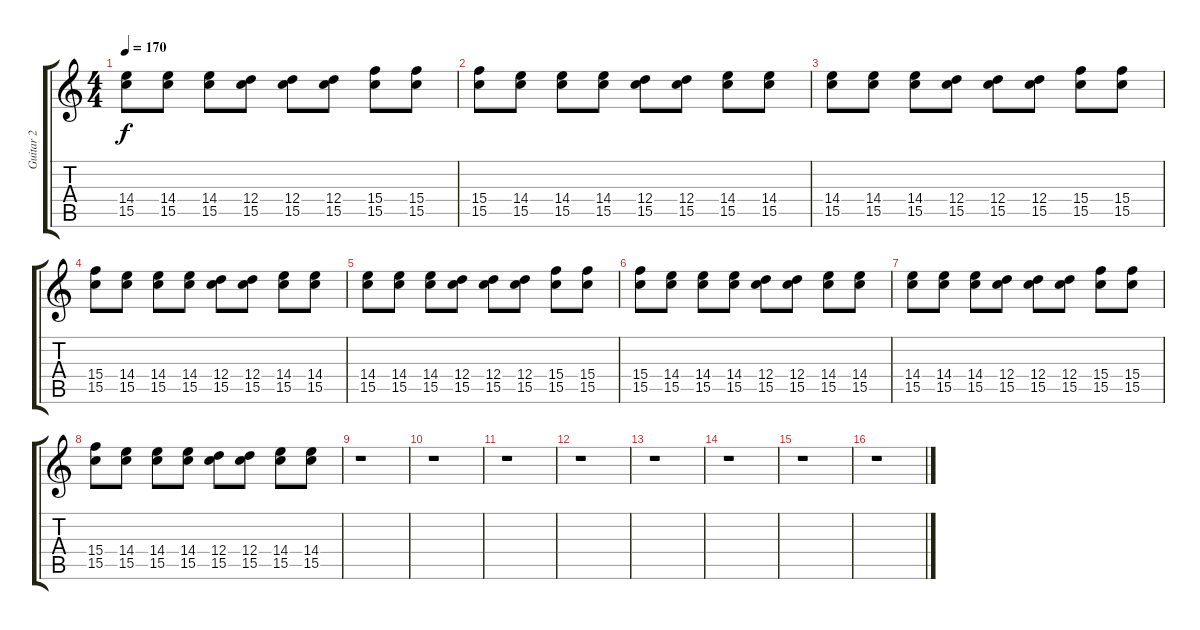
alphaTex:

\track ("Guitar 2" "Guitar 2") {instrument distortionguitar}
\staff {score tabs}
\tuning (E4 B3 G3 D3 A2 E2) {hide}
\ts (4 4)
\tempo 170
\clef g2
\ks c
(14.4 15.5).8{dy f} (14.4 15.5).8 (14.4 15.5).8 (12.4 15.5).8 (12.4 15.5).8 (12.4 15.5).8 (15.4 15.5).8 (15.4 15.5).8 |
(15.4 15.5).8 (14.4 15.5).8 (14.4 15.5).8 (14.4 15.5).8 (12.4 15.5).8 (12.4 15.5).8 (14.4 15.5).8 (14.4 15.5).8 |
(14.4 15.5).8 (14.4 15.5).8 (14.4 15.5).8 (12.4 15.5).8 (12.4 15.5).8 (12.4 15.5).8 (15.4 15.5).8 (15.4 15.5).8 |
(15.4 15.5).8 (14.4 15.5).8 (14.4 15.5).8 (14.4 15.5).8 (12.4 15.5).8 (12.4 15.5).8 (14.4 15.5).8 (14.4 15.5).8 |
(14.4 15.5).8 (14.4 15.5).8 (14.4 15.5).8 (12.4 15.5).8 (12.4 15.5).8 (12.4 15.5).8 (15.4 15.5).8 (15.4 15.5).8 |
(15.4 15.5).8 (14.4 15.5).8 (14.4 15.5).8 (14.4 15.5).8 (12.4 15.5).8 (12.4 15.5).8 (14.4 15.5).8 (14.4 15.5).8 |
(14.4 15.5).8 (14.4 15.5).8 (14.4 15.5).8 (12.4 15.5).8 (12.4 15.5).8 (12.4 15.5).8 (15.4 15.5).8 (15.4 15.5).8 |
(15.4 15.5).8 (14.4 15.5).8 (14.4 15.5).8 (14.4 15.5).8 (12.4 15.5).8 (12.4 15.5).8 (14.4 15.5).8 (14.4 15.5).8 |
r.1 |
r.1 |
r.1 |
r.1 |
r.1 |
r.1 |
r.1 |
r.1
